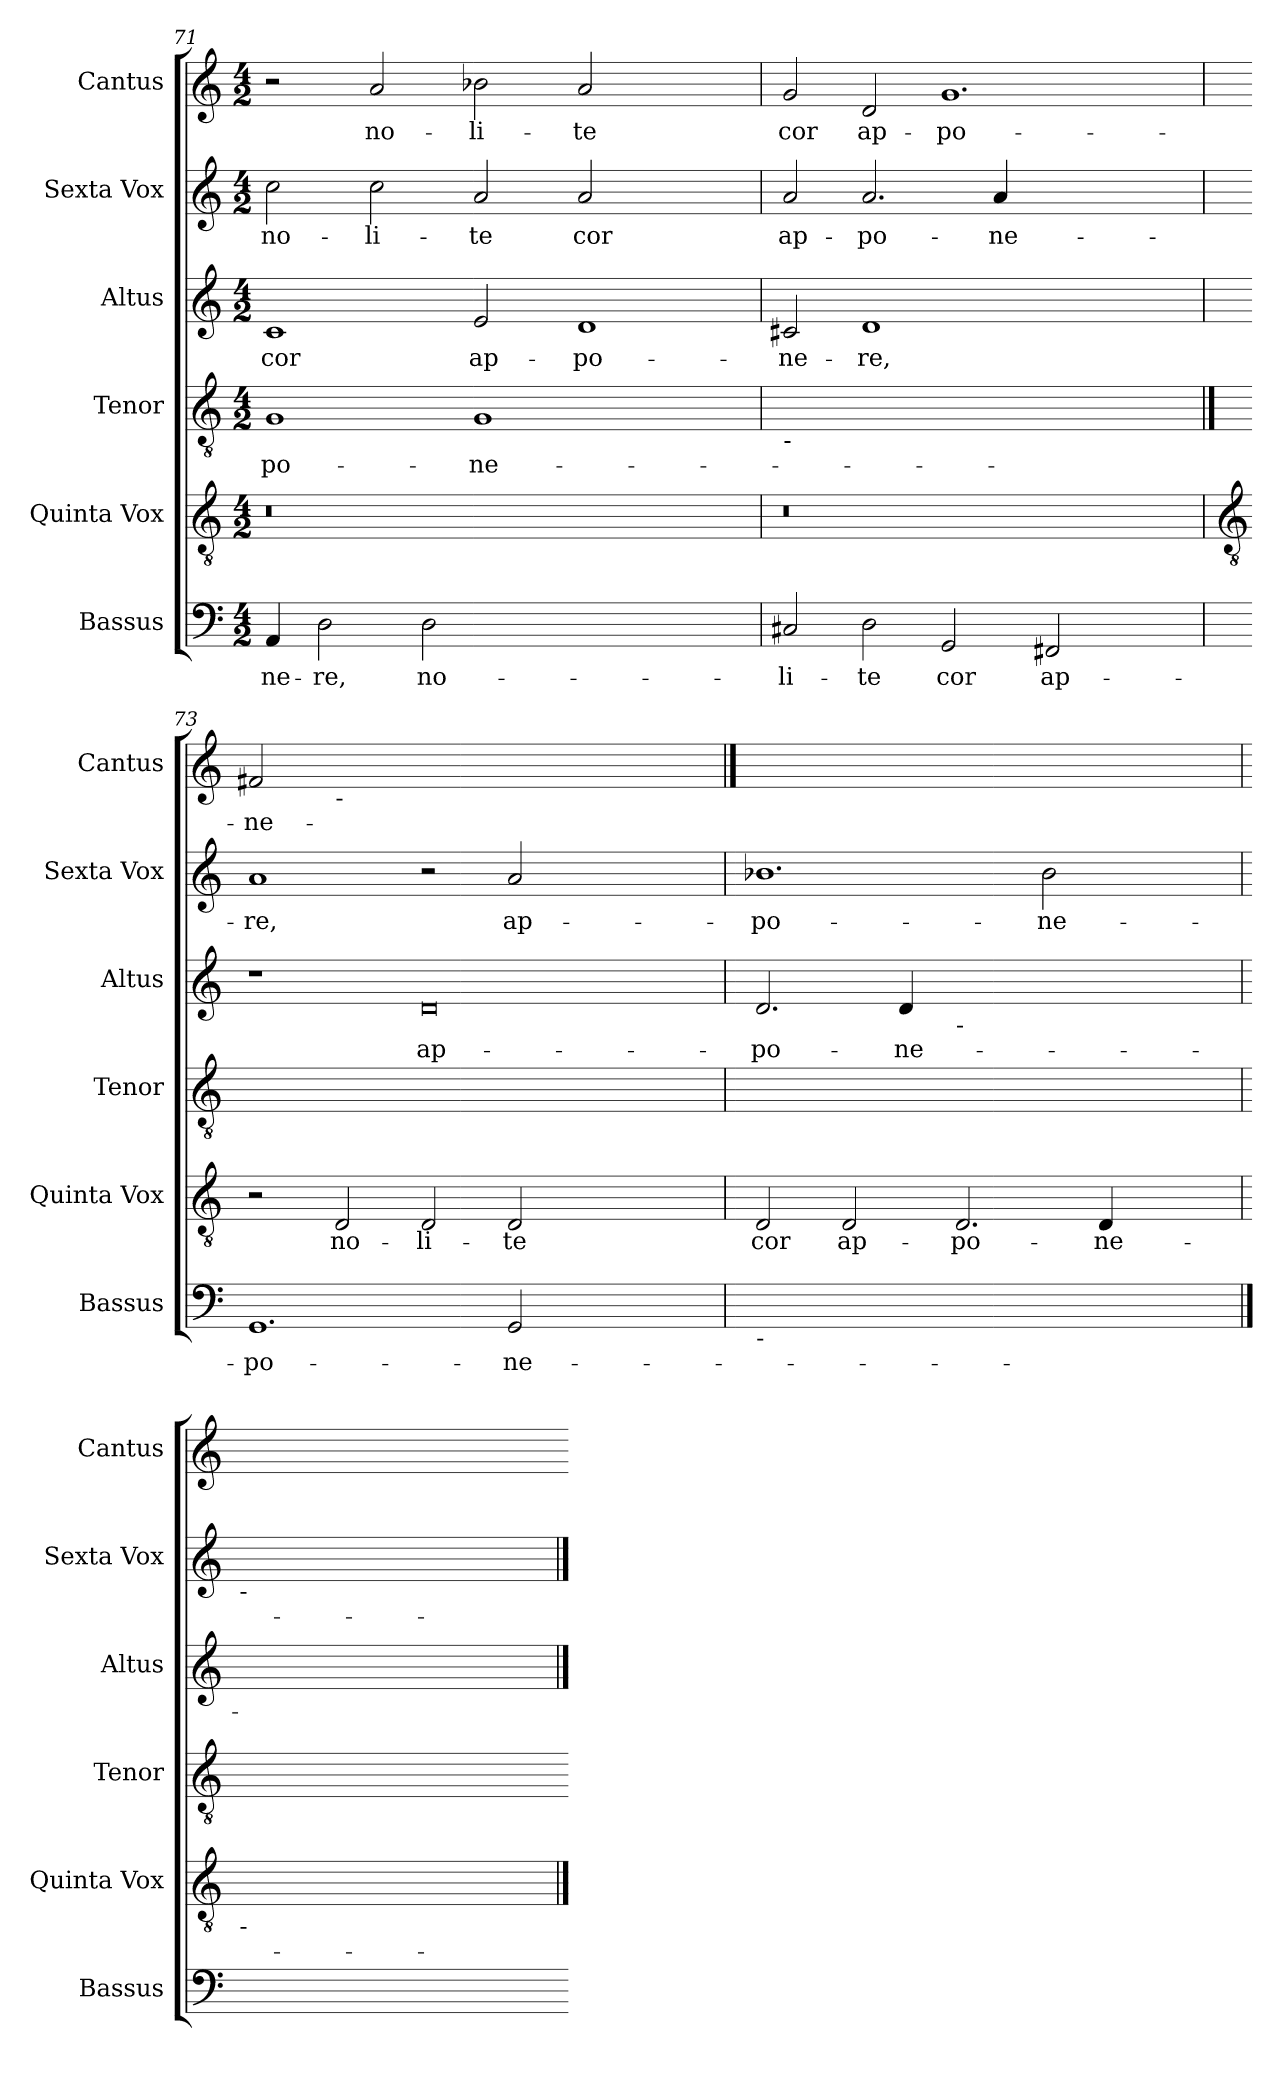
**kern	**text	**kern	**text	**kern	**text	**kern	**text	**kern	**text	**kern	**text
*part6	*part6	*part5	*part5	*part4	*part4	*part3	*part3	*part2	*part2	*part1	*part1
*staff6	*staff6	*staff5	*staff5	*staff4	*staff4	*staff3	*staff3	*staff2	*staff2	*staff1	*staff1
*I"Bassus	*	*I"Quinta Vox	*	*I"Tenor	*	*I"Altus	*	*I"Sexta Vox	*	*I"Cantus	*
*I'Bassus	*	*I'Quinta Vox	*	*I'Tenor	*	*I'Altus	*	*I'Sexta Vox	*	*I'Cantus	*
!!LO:LB:g=z
*clefF4	*	*clefGv2	*	*clefGv2	*	*clefG2	*	*clefG2	*	*clefG2	*
*k[]	*	*k[]	*	*k[]	*	*k[]	*	*k[]	*	*k[]	*
*C:	*	*C:	*	*C:	*	*C:	*	*C:	*	*C:	*
*M4/2	*	*M4/2	*	*M4/2	*	*M4/2	*	*M4/2	*	*M4/2	*
=71	=71	=71	=71	=71	=71	=71	=71	=71	=71	=71	=71
!	!LO:LY:b	!	!	!	!LO:LY:b	!	!LO:LY:b	!	!LO:LY:b	!	!
4AA	-ne-	0r	.	1G	-po-	1c	cor	2cc	no-	2r	.
!	!LO:LY:b	!	!	!	!	!	!	!	!	!	!
2D	-re,	.	.	.	.	.	.	.	.	.	.
!	!	!	!	!	!	!	!	!	!LO:LY:b	!	!LO:LY:b
.	.	.	.	.	.	.	.	2cc	-li-	2a	no-
!	!LO:LY:b	!	!	!	!	!	!	!	!	!	!
2D	no-	.	.	.	.	.	.	.	.	.	.
!	!	!	!	!	!LO:LY:b	!	!LO:LY:b	!	!LO:LY:b	!	!LO:LY:b
.	.	.	.	1G	-ne-	2e	ap-	2a	-te	2b-X	-li-
1ryy	.	.	.	.	.	.	.	.	.	.	.
!	!	!	!	!	!	!	!LO:LY:b	!	!LO:LY:b	!	!LO:LY:b
.	.	.	.	.	.	1d	-po-	2a	cor	2a	-te
.	.	2ryy	.	2ryy	.	.	.	2ryy	.	2ryy	.
4ryy	.	.	.	.	.	.	.	.	.	.	.
!!LO:LB:g=z
=72	=72	=72	=72	=72	=72	=72	=72	=72	=72	=72	=72
!	!	!	!	!LO:TX:b:t=-	!	!	!	!	!	!	!
!	!LO:LY:b	!	!	!	!LO:LY:b	!	!LO:LY:b	!	!LO:LY:b	!	!LO:LY:b
2C#X	-li-	0r	.	[1.Ayy	-re.	2c#	-ne-	2a	ap-	2g	cor
!	!LO:LY:b	!	!	!	!	!	!LO:LY:b	!	!LO:LY:b	!	!LO:LY:b
2D	-te	.	.	.	.	1d	-re,	2.a	-po-	2d	ap-
!	!LO:LY:b	!	!	!	!	!	!	!	!	!	!LO:LY:b
2GG	cor	.	.	.	.	.	.	.	.	1.g	-po-
!	!	!	!	!	!	!	!	!	!LO:LY:b	!	!
.	.	.	.	.	.	.	.	4a	-ne-	.	.
!	!LO:LY:b	!	!	!	!	!	!	!	!	!	!
2FF#X	ap-	.	.	2Ayy]	.	1ryy	.	1ryy	.	.	.
2ryy	.	2ryy	.	2ryy	.	.	.	.	.	.	.
!!LO:LB:g=z
=73	=73	=73	=73	==73	=73	=73	=73	=73	=73	=73	=73
*	*	*clefGv2	*	*	*	*	*	*	*	*	*
!	!LO:LY:b	!	!	!	!	!	!	!	!LO:LY:b	!	!LO:LY:b
1.GG	-po-	2r	.	0ryy	.	1r	.	1a	-re,	2f#X	-ne-
!	!	!	!	!	!	!	!	!	!	!LO:TX:b:t=-	!
!	!	!	!LO:LY:b	!	!	!	!	!	!	!	!LO:LY:b
.	.	2D	no-	.	.	.	.	.	.	1f#yy	-re.
!	!	!	!LO:LY:b	!	!	!	!LO:LY:b	!	!	!	!
.	.	2D	-li-	.	.	0d	ap-	2r	.	.	.
!	!LO:LY:b	!	!LO:LY:b	!	!	!	!	!	!LO:LY:b	!	!
2GG	-ne-	2D	-te	.	.	.	.	2a	ap-	1.ryy	.
1ryy	.	1ryy	.	1ryy	.	.	.	1ryy	.	.	.
=	==	=	==	=	==	=	==	=	==	==	==
!LO:TX:b:t=-	!	!	!	!	!	!	!	!	!	!	!
!	!LO:LY:b	!	!LO:LY:b	!	!	!	!LO:LY:b	!	!LO:LY:b	!	!
[1.Dyy	-re.	2D	cor	0ryy	.	2.d	-po-	1.b-X	-po-	0ryy	.
!	!	!	!LO:LY:b	!	!	!	!	!	!	!	!
.	.	2D	ap-	.	.	.	.	.	.	.	.
!	!	!	!	!	!	!	!LO:LY:b	!	!	!	!
.	.	.	.	.	.	4d	-ne-	.	.	.	.
!	!	!	!	!	!	!LO:TX:b:t=-	!	!	!	!	!
!	!	!	!LO:LY:b	!	!	!	!LO:LY:b	!	!	!	!
.	.	2.D	-po-	.	.	[1.dyy	-re.	.	.	.	.
!	!	!	!	!	!	!	!	!	!LO:LY:b	!	!
2Dyy]	.	.	.	.	.	.	.	2b-	-ne-	.	.
!	!	!	!LO:LY:b	!	!	!	!	!	!	!	!
.	.	4D	-ne-	.	.	.	.	.	.	.	.
2ryy	.	2ryy	.	2ryy	.	.	.	2ryy	.	2ryy	.
==	=	=	=	=	=	=	=	=	=	=	=
!	!	!	!	!	!	!	!	!LO:TX:b:t=-	!	!	!
!	!	!LO:TX:b:t=-	!	!	!	!	!	!	!	!	!
!	!	!	!LO:LY:b	!	!	!	!	!	!LO:LY:b	!	!
0ryy	.	[1.Dyy	-re.	0ryy	.	2dyy]	.	[1.ayy	-re.	0ryy	.
.	.	.	.	.	.	1.ryy	.	.	.	.	.
.	.	2Dyy]	.	.	.	.	.	2ayy]	.	.	.
=	=	==	=	=	=	==	=	==	=	=	=
*-	*-	*-	*-	*-	*-	*-	*-	*-	*-	*-	*-
